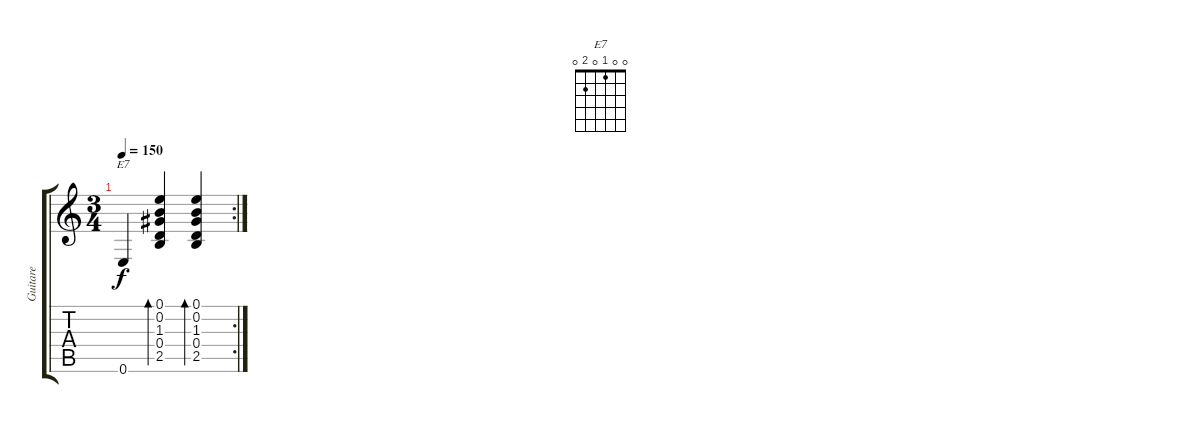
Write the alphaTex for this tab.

\track ("Guitare" "Guitare") {instrument acousticguitarnylon}
\staff {score tabs}
\tuning (E4 B3 G3 D3 A2 E2) {hide}
\chord ("E7" 0 0 1 0 2 0)
\rc 2
\ts (3 4)
\tempo 150
\clef g2
\ks c
0.6.4{ch "E7" dy f} (0.1 0.2 1.3 0.4 2.5).4{bd 60} (0.1 0.2 1.3 0.4 2.5).4{bd 60}
